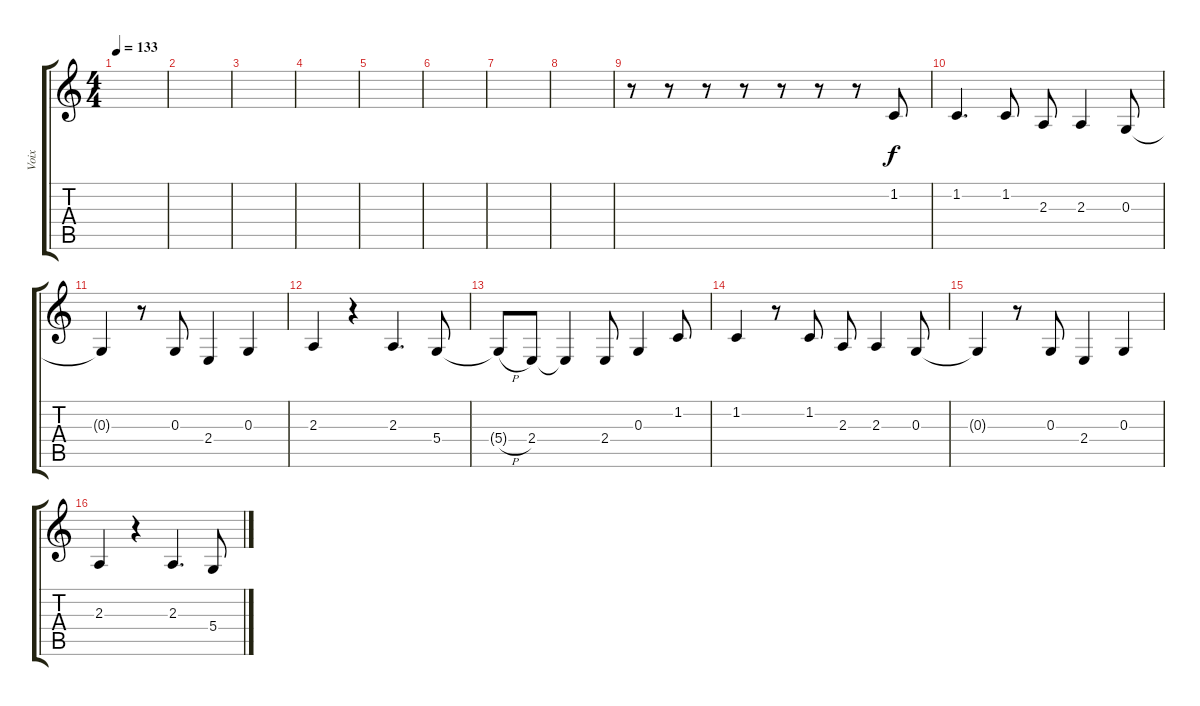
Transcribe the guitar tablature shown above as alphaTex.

\track ("Voix" "Voix") {instrument bassoon}
\staff {score tabs}
\tuning (E4 B3 G3 D3 A2 E2) {hide}
\ts (4 4)
\tempo 133
\clef g2
\ks c
|
|
|
|
|
|
|
|
r.8 r.8 r.8 r.8 r.8 r.8 r.8 1.2.8 |
1.2.4{d} 1.2.8 2.3.8 2.3.4 0.3.8 |
0.3{t}.4 r.8 0.3.8 2.4.4 0.3.4 |
2.3.4 r.4 2.3.4{d} 5.4.8 |
5.4{h t}.8 2.4.8 2.4{t}.4 2.4.8 0.3.4 1.2.8 |
1.2.4 r.8 1.2.8 2.3.8 2.3.4 0.3.8 |
0.3{t}.4 r.8 0.3.8 2.4.4 0.3.4 |
2.3.4 r.4 2.3.4{d} 5.4.8
